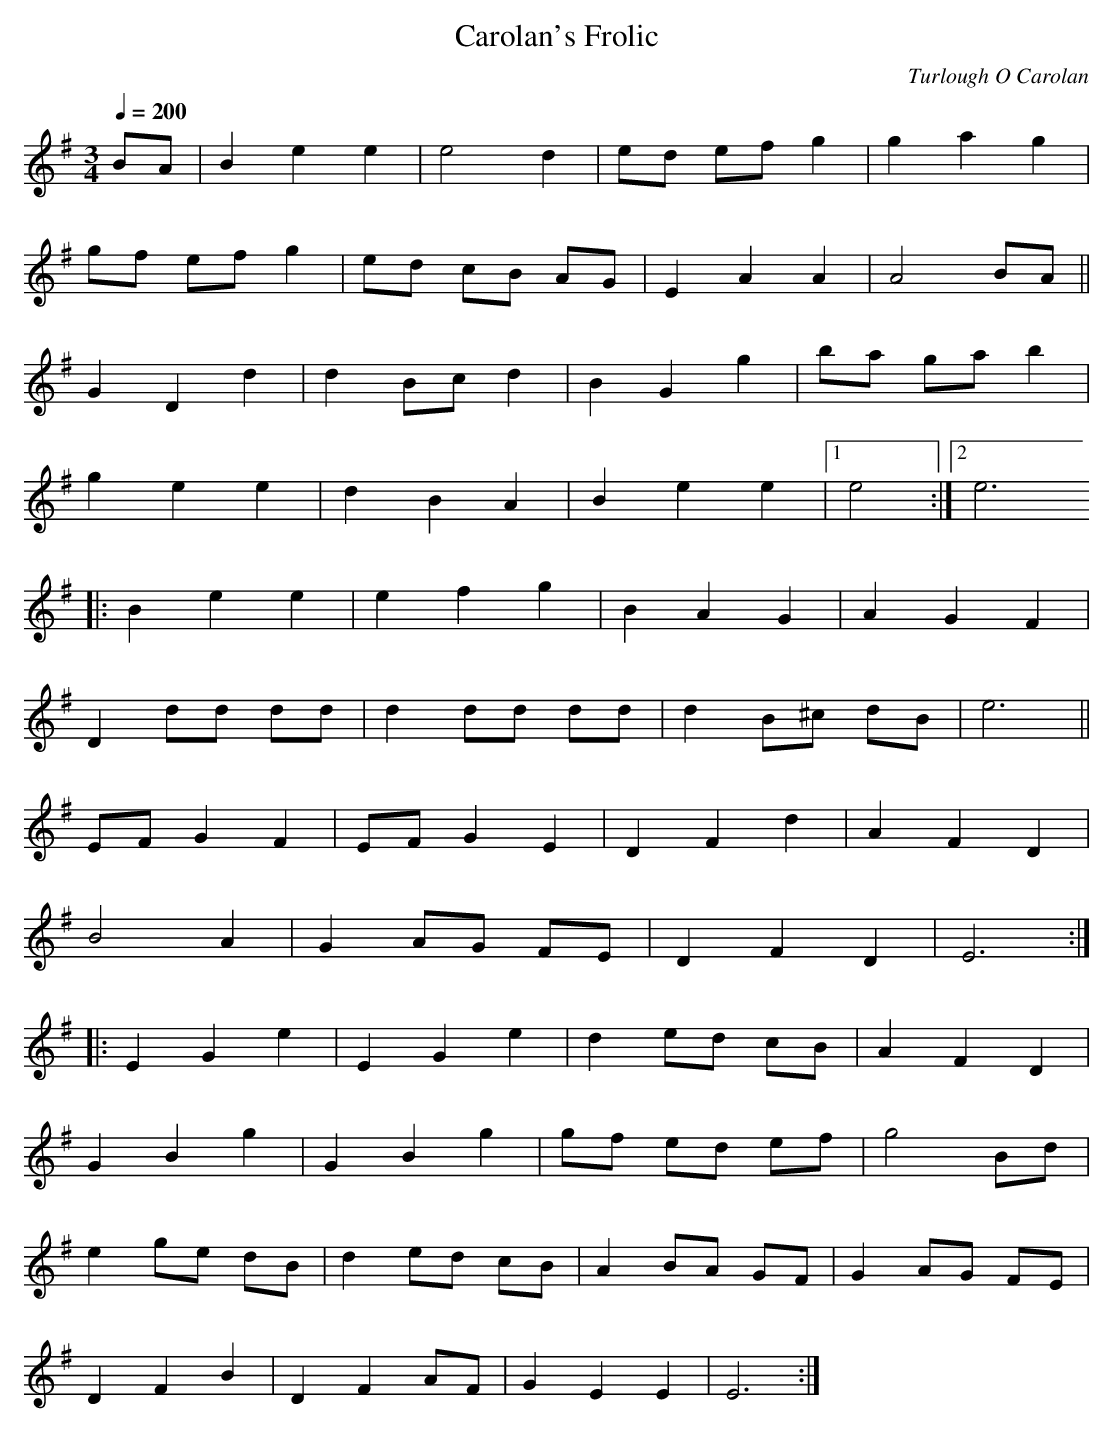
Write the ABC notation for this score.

X:1
T:Carolan's Frolic
C:Turlough O Carolan
L:1/8
M:3/4
Q:1/4=200
K:G
BA|B2e2e2|e4d2|ed ef g2|g2a2g2|
gf ef g2|ed cB AG|E2A2A2|A4BA||
G2D2d2|d2Bc d2|B2G2g2|ba ga b2|
g2e2e2|d2B2A2|B2e2e2|[1e4:|[2e6
|:B2e2e2|e2f2g2|B2A2G2|A2G2F2|
D2dd dd|d2dd dd|d2B^c dB|e6||
EF G2F2|EF G2E2|D2F2d2|A2F2D2|
B4A2|G2AG FE|D2F2D2|E6:|
|:E2G2e2|E2G2e2|d2ed cB|A2F2D2|
G2B2g2|G2B2g2|gf ed ef|g4Bd|
e2ge dB|d2ed cB|A2BA GF|G2AG FE|
D2F2B2|D2F2AF|G2E2E2|E6:|
